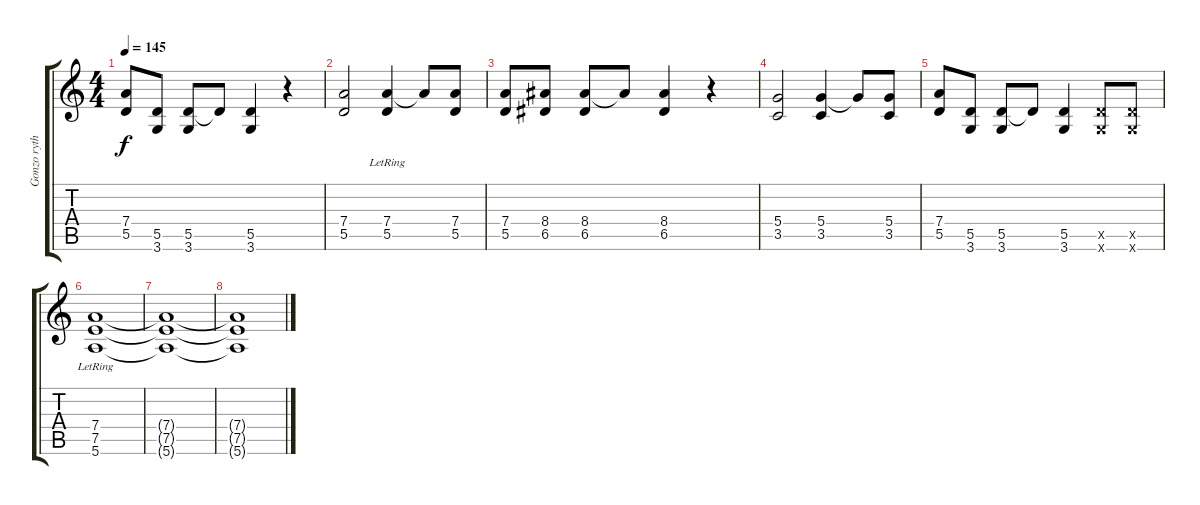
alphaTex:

\track ("Gonzo rythmguitar" "Gonzo ryth") {instrument distortionguitar}
\staff {score tabs}
\tuning (E4 B3 G3 D3 A2 E2) {hide}
\ts (4 4)
\tempo 145
\clef g2
\ks c
(7.4 5.5).8{dy f} (5.5 3.6).8 (5.5 3.6).8 5.5{t}.8 (5.5 3.6).4 r.4 |
(7.4 5.5).2 (7.4 5.5{lr}).4 7.4{t}.8 (7.4 5.5).8 |
(7.4 5.5).8 (8.4 6.5).8 (8.4 6.5).8 8.4{t}.8 (8.4 6.5).4 r.4 |
(5.4 3.5).2 (5.4 3.5).4 5.4{t}.8 (5.4 3.5).8 |
(7.4 5.5).8 (5.5 3.6).8 (5.5 3.6).8 5.5{t}.8 (5.5 3.6).4 (5.5{x} 3.6{x}).8 (5.5{x} 3.6{x}).8 |
(7.4{lr} 7.5 5.6).1 |
(7.4{t} 7.5{t} 5.6{t}).1 |
(7.4{t} 7.5{t} 5.6{t}).1
